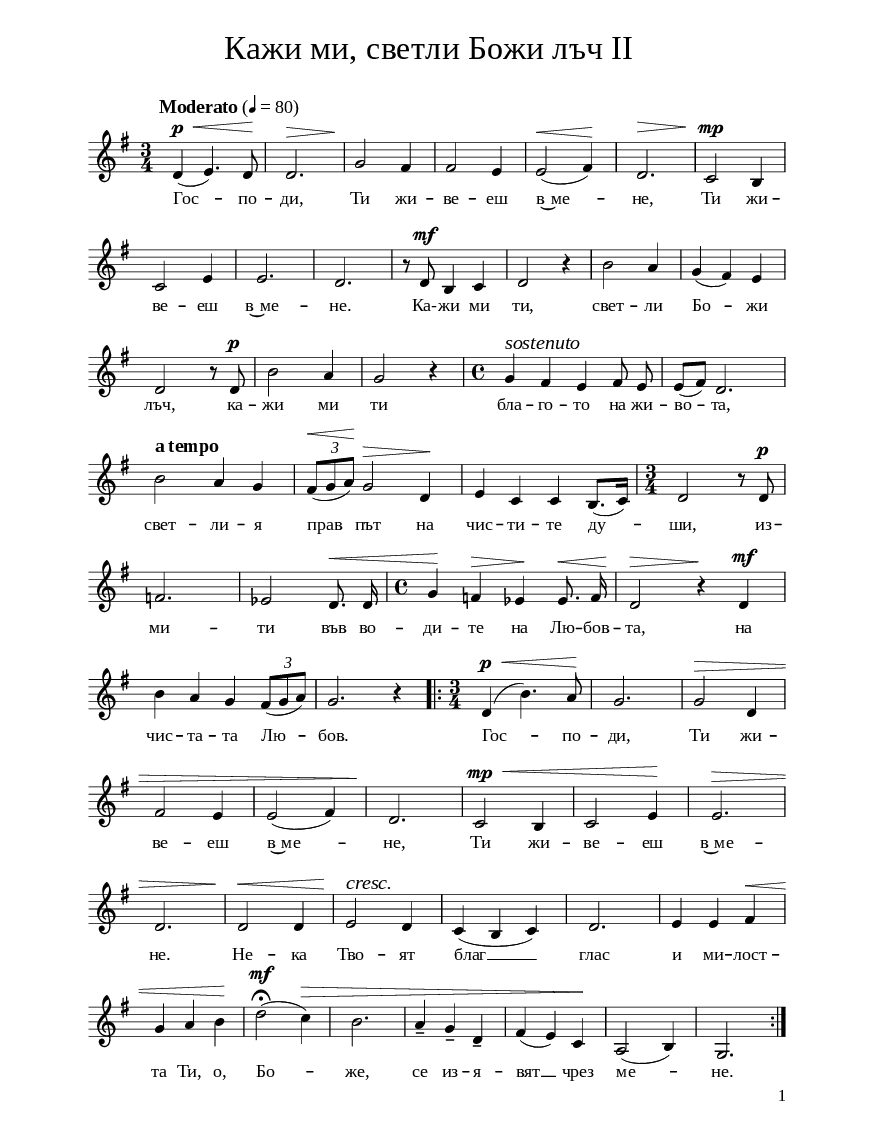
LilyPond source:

\version "2.24.3"

% include paper part and global functions
\include "include/globals.ily"

\bookpart {
  \label #'ref211
  \tocItem \markup "Кажи ми, светли Божи лъч II"
  \paper {
    print-all-headers = ##t
    print-page-number = ##t
    print-first-page-number = ##t

    % put page numbers on the bottom
    oddHeaderMarkup = \markup ""
    evenHeaderMarkup = \markup ""
    oddFooterMarkup = \markup
    \fill-line {
      ""
      \if \should-print-page-number \fromproperty #'page:page-number-string
    }
    evenFooterMarkup = \markup
    \fill-line {
      \if \should-print-page-number \fromproperty #'page:page-number-string
      ""
    }

    left-margin = 1.5\cm
    right-margin = 1.5\cm
    top-margin = 1.6\cm
    bottom-margin = 1.2\cm
    ragged-bottom = ##t % do not spread the staves to fill the whole vertical space

    % change distance between staves
    system-system-spacing =
    #'((basic-distance . 11)
       (minimum-distance . 6)
       (padding . 1)
       (stretchability . 12))
  }
  \score {
    \include "include/score-layout.ily"

    \new Voice \absolute {
      \clef treble
      \key g \major
      \time 3/4
      \tempoFunc "Moderato" 4 "80"
      \autoBeamOff

      d'4 (  ^\p  ^\<  e'4. )  d'8  ^\! | % 2
      d'2.  ^\> | % 3
      g'2  ^\!  fis'4 | % 4
      fis'2  e'4 | % 5
      e'2 (  ^\<  fis'4 )  ^\! | % 6
      d'2.  ^\> | % 7
      c'2  ^\!  ^\mp  b4 \break | % 8
      c'2  e'4 | % 9
      e'2. |
      d'2. | % 11
      r8  d'8  ^\mf  b4  c'4 | % 12
      d'2 r4 | % 13
      b'2  a'4 | % 14
      g'4 (  fis'4 )  e'4 \break | % 15
      d'2 r8  d'8  ^\p | % 16
      b'2  a'4 | % 17
      g'2 r4 | % 18
      \time 4/4  | % 18
      g'4 ^\markup{ \huge \italic {sostenuto} }  fis'4  e'4
      fis'8  e'8 | % 19
      e'8 ( [  fis'8 ) ]  d'2. \break |

      \tempo"a tempo" b'2  a'4  g'4 | % 21
      \once \omit TupletBracket
      \times 2/3  {
        fis'8 ( [  ^\<  g'8  a'8 ) ]
      }
      ^\!  g'2  ^\>  d'4  ^\! | % 22
      e'4  c'4  c'4  b8. ( [  c'16 ) ]
      | % 23
      \time 3/4  | % 23
      d'2 r8  d'8  ^\p \break | % 24
      f'2. | % 25
      es'2
      \once \override Hairpin.to-barline = ##f
      d'8. ^\<  d'16 | % 26
      \time 4/4  | % 26
      g'4  ^\!  f'4  ^\>  es'4 ^\! es'8. ^\<
      f'16 | % 27
      d'2  ^\!  ^\> r4  ^\!  d'4  ^\mf \break | % 28
      b'4  a'4  g'4 \once \omit TupletBracket
      \times 2/3  {
        fis'8 ( [  g'8  a'8 ) ]
      }
      | % 29
      g'2. r4 \bar ".|:"

      \time 3/4  |
      d'4 (  ^\p  ^\<  b'4. )  a'8  ^\! | % 31
      g'2. | % 32
      g'2  ^\>  d'4 \break | % 33
      fis'2  e'4 | % 34
      e'2 (  fis'4 ) | % 35
      d'2.  ^\! | % 36
      c'2  ^\mp  ^\<  b4 | % 37
      c'2  e'4  ^\! | % 38
      e'2.  ^\> \break | % 39
      d'2. |
      d'2  ^\!  ^\<  d'4 | % 41
      e'2  ^\! ^\markup \huge \italic { "cresc." }  d'4 | % 42
      \once \omit TupletBracket

      c'4 (  b4
      c'4 )
      |
      d'2. | % 43
      e'4  e'4  fis'4  ^\< | % 44
      g'4  a'4  b'4  ^\!  | % 45
      d''2 ( ^\fermata  ^\mf  c''4 )  ^\> | % 46
      b'2. | % 47
      a'4 --  g'4 --  d'4 -- | % 48
      fis'4 (  e'4 )  c'4  ^\! | % 49
      a2 (  b4 ) |
      g2.
      \bar ":|."
    }

    \addlyrics {
      Гос -- по -- ди, Ти жи -- ве --
      еш в~ме -- не, Ти жи -- ве --
      еш в~ме -- не. "Ка-" -- жи ми ти,
      свет -- ли Бо -- жи лъч, ка --
      жи ми ти бла -- го -- то на жи --
      во -- та, свет -- ли -- я прав
      път на чис -- ти -- те ду
      -- ши, из -- ми -- ти във во --
      ди -- те на Лю -- бов -- та, на
      чис -- та -- та Лю --  бов.
      Гос -- по -- ди, Ти жи -- ве --
      еш в~ме -- не, Ти жи -- ве --
      еш в~ме -- не. Не -- ка Тво -- ят
      благ __   глас и ми -- лост --
      та Ти, о, Бо -- же, се из -- я
      -- вят __  чрез ме -- не.}

      \header {
        title = \titleFunc #'ref_desc_17 "Кажи ми, светли Божи лъч II  " "Kaži mi svetli, Boži lăč II"
      }

      \midi{}

    } % score

  } % bookpart

  % Più mosso
  %
